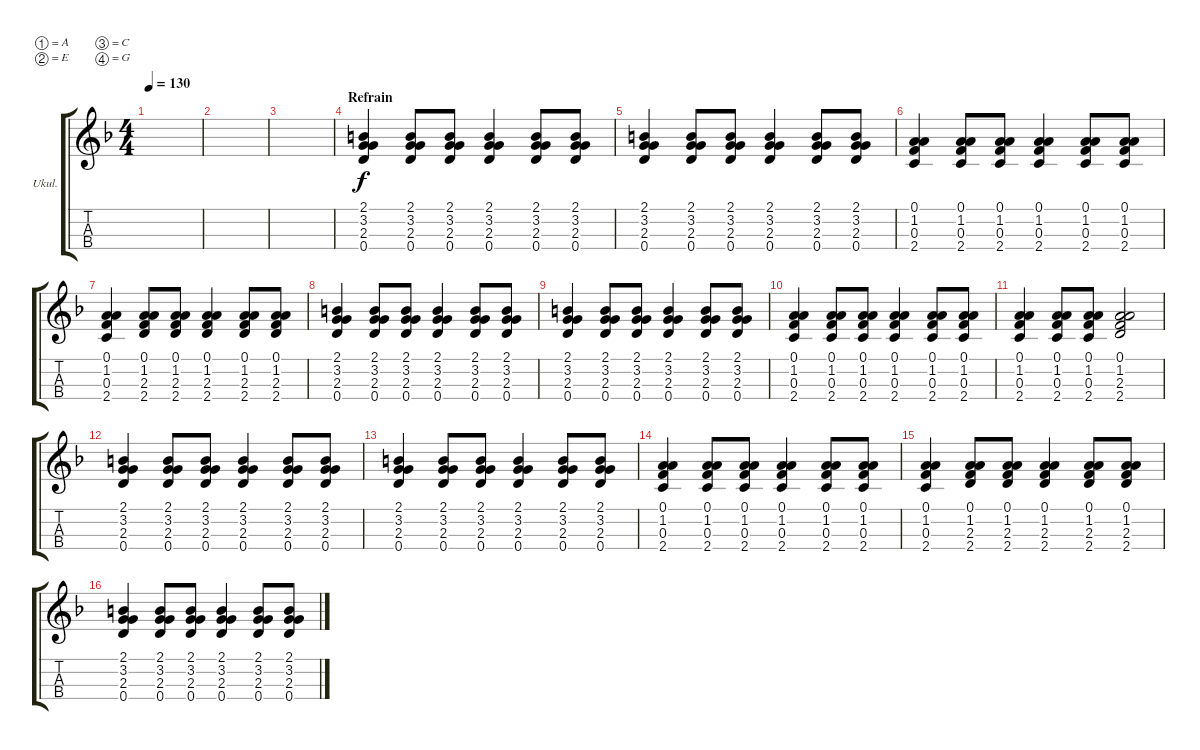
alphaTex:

\defaultSystemsLayout 4
\bracketExtendMode groupsimilarinstruments
\firstSystemTrackNameOrientation horizontal
\otherSystemsTrackNameOrientation horizontal
\track ("Ukulele" "Ukul.") {instrument shamisen}
\staff {score tabs}
\tuning (A4 E4 C4 G4)
\ts (4 4)
\tempo 130
\clef g2
\ks dminor
|
|
|
\section ("" "Refrain")
(0.4 2.3 3.2 2.1).4 (2.1 3.2 2.3 0.4).8 (2.1 3.2 2.3 0.4).8 (0.4 2.3 3.2 2.1).4 (2.1 3.2 2.3 0.4).8 (2.1 3.2 2.3 0.4).8 |
(0.4 2.3 3.2 2.1).4 (2.1 3.2 2.3 0.4).8 (2.1 3.2 2.3 0.4).8 (0.4 2.3 3.2 2.1).4 (2.1 3.2 2.3 0.4).8 (2.1 3.2 2.3 0.4).8 |
(2.4 0.3 1.2 0.1).4 (2.4 0.3 1.2 0.1).8 (2.4 0.3 1.2 0.1).8 (2.4 0.3 1.2 0.1).4 (2.4 0.3 1.2 0.1).8 (2.4 0.3 1.2 0.1).8 |
(2.4 0.3 1.2 0.1).4 (2.4 2.3 1.2 0.1).8 (2.4 2.3 1.2 0.1).8 (2.4 2.3 1.2 0.1).4 (2.4 2.3 1.2 0.1).8 (2.4 2.3 1.2 0.1).8 |
(0.4 2.3 3.2 2.1).4 (2.1 3.2 2.3 0.4).8 (2.1 3.2 2.3 0.4).8 (0.4 2.3 3.2 2.1).4 (2.1 3.2 2.3 0.4).8 (2.1 3.2 2.3 0.4).8 |
(0.4 2.3 3.2 2.1).4 (2.1 3.2 2.3 0.4).8 (2.1 3.2 2.3 0.4).8 (0.4 2.3 3.2 2.1).4 (2.1 3.2 2.3 0.4).8 (2.1 3.2 2.3 0.4).8 |
(2.4 0.3 1.2 0.1).4 (2.4 0.3 1.2 0.1).8 (2.4 0.3 1.2 0.1).8 (2.4 0.3 1.2 0.1).4 (2.4 0.3 1.2 0.1).8 (2.4 0.3 1.2 0.1).8 |
(2.4 0.3 1.2 0.1).4 (2.4 0.3 1.2 0.1).8 (2.4 0.3 1.2 0.1).8 (2.4 2.3 1.2 0.1).2 |
(0.4 2.3 3.2 2.1).4 (2.1 3.2 2.3 0.4).8 (2.1 3.2 2.3 0.4).8 (0.4 2.3 3.2 2.1).4 (2.1 3.2 2.3 0.4).8 (2.1 3.2 2.3 0.4).8 |
(0.4 2.3 3.2 2.1).4 (2.1 3.2 2.3 0.4).8 (2.1 3.2 2.3 0.4).8 (0.4 2.3 3.2 2.1).4 (2.1 3.2 2.3 0.4).8 (2.1 3.2 2.3 0.4).8 |
(2.4 0.3 1.2 0.1).4 (2.4 0.3 1.2 0.1).8 (2.4 0.3 1.2 0.1).8 (2.4 0.3 1.2 0.1).4 (2.4 0.3 1.2 0.1).8 (2.4 0.3 1.2 0.1).8 |
(2.4 0.3 1.2 0.1).4 (2.4 2.3 1.2 0.1).8 (2.4 2.3 1.2 0.1).8 (2.4 2.3 1.2 0.1).4 (2.4 2.3 1.2 0.1).8 (2.4 2.3 1.2 0.1).8 |
(0.4 2.3 3.2 2.1).4 (2.1 3.2 2.3 0.4).8 (2.1 3.2 2.3 0.4).8 (0.4 2.3 3.2 2.1).4 (2.1 3.2 2.3 0.4).8 (2.1 3.2 2.3 0.4).8
